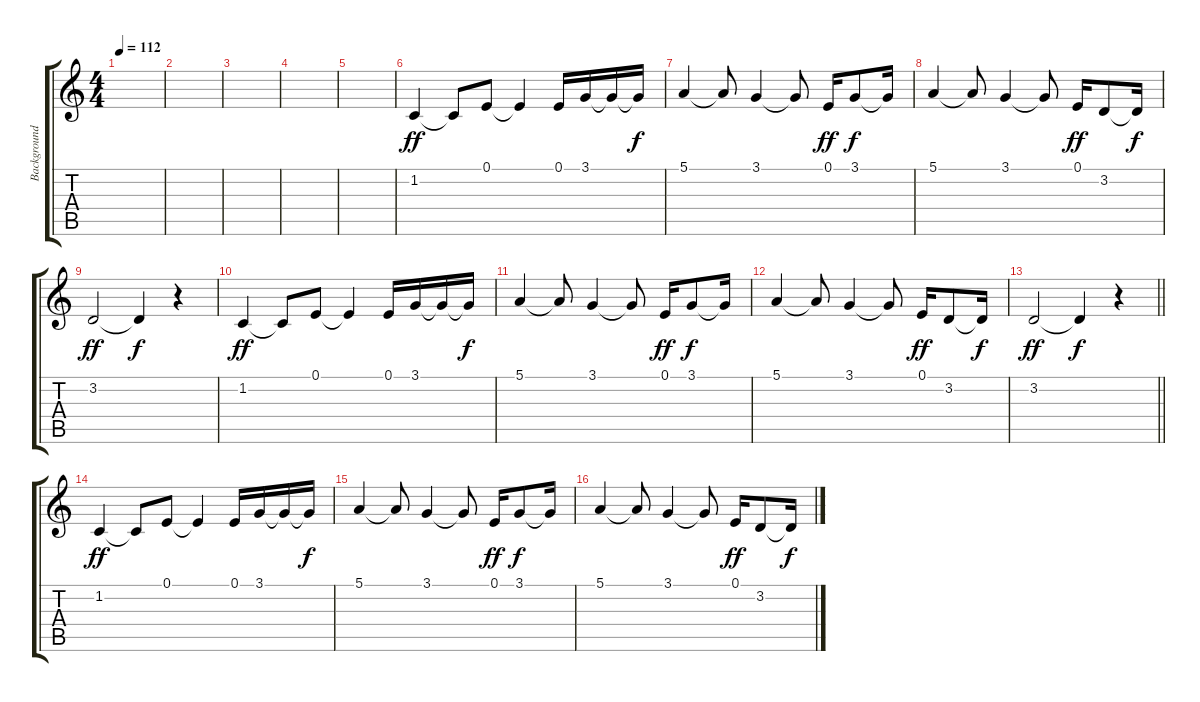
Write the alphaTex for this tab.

\track ("Background Vocals" "Background") {instrument choiraahs}
\staff {score tabs}
\tuning (E4 B3 G3 D3 A2 E2) {hide}
\ts (4 4)
\tempo 112
\clef g2
\ks c
|
|
|
|
|
1.2.4{dy ff} 1.2{t}.8 0.1.8 0.1{t}.4 0.1.16 3.1.16 3.1{t}.16 3.1{t}.16{dy f} |
5.1.4 5.1{t}.8 3.1.4 3.1{t}.8 0.1.16{dy ff} 3.1.8{dy f} 3.1{t}.16 |
5.1.4 5.1{t}.8 3.1.4 3.1{t}.8 0.1.16{dy ff} 3.2.8 3.2{t}.16{dy f} |
3.2.2{dy ff} 3.2{t}.4{dy f} r.4 |
1.2.4{dy ff} 1.2{t}.8 0.1.8 0.1{t}.4 0.1.16 3.1.16 3.1{t}.16 3.1{t}.16{dy f} |
5.1.4 5.1{t}.8 3.1.4 3.1{t}.8 0.1.16{dy ff} 3.1.8{dy f} 3.1{t}.16 |
5.1.4 5.1{t}.8 3.1.4 3.1{t}.8 0.1.16{dy ff} 3.2.8 3.2{t}.16{dy f} |
\barLineRight lightlight
3.2.2{dy ff} 3.2{t}.4{dy f} r.4 |
1.2.4{dy ff} 1.2{t}.8 0.1.8 0.1{t}.4 0.1.16 3.1.16 3.1{t}.16 3.1{t}.16{dy f} |
5.1.4 5.1{t}.8 3.1.4 3.1{t}.8 0.1.16{dy ff} 3.1.8{dy f} 3.1{t}.16 |
5.1.4 5.1{t}.8 3.1.4 3.1{t}.8 0.1.16{dy ff} 3.2.8 3.2{t}.16{dy f}
